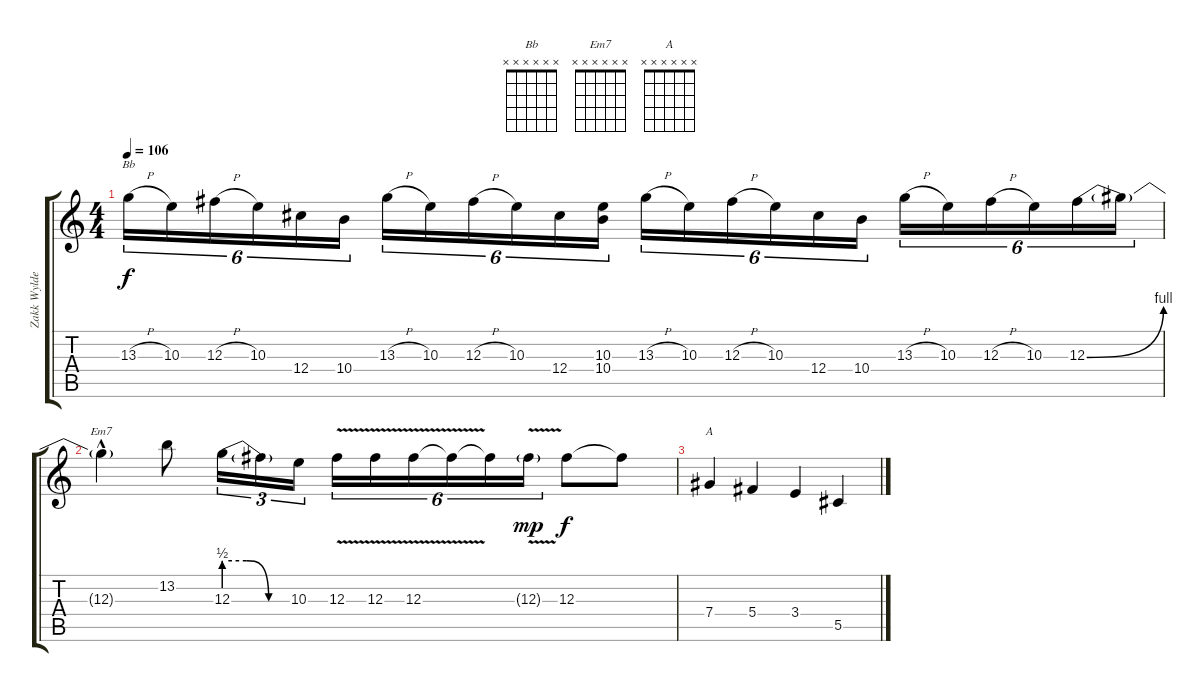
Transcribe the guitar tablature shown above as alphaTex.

\track ("Zakk Wylde" "Zakk Wylde") {instrument distortionguitar}
\staff {score tabs}
\tuning (Eb4 Bb3 Gb3 Db3 Ab2 Eb2) {hide}
\chord ("Bb" x x x x x x)
\chord ("Em7" x x x x x x)
\chord ("A" x x x x x x)
\ts (4 4)
\tempo 106
\clef g2
\ks c
13.3{h}.16{tu (6 4) ch "Bb" dy f} 10.3.16{tu (6 4)} 12.3{h}.16{tu (6 4)} 10.3.16{tu (6 4)} 12.4.16{tu (6 4)} 10.4.16{tu (6 4)} 13.3{h}.16{tu (6 4)} 10.3.16{tu (6 4)} 12.3{h}.16{tu (6 4)} 10.3.16{tu (6 4)} 12.4.16{tu (6 4)} (10.3 10.4).16{tu (6 4)} 13.3{h}.16{tu (6 4)} 10.3.16{tu (6 4)} 12.3{h}.16{tu (6 4)} 10.3.16{tu (6 4)} 12.4.16{tu (6 4)} 10.4.16{tu (6 4)} 13.3{h}.16{tu (6 4)} 10.3.16{tu (6 4)} 12.3{h}.16{tu (6 4)} 10.3.16{tu (6 4)} 12.3{be (bend 0 0 60 4)}.16{tu (6 4)} 12.3{t}.16{tu (6 4)} |
12.3{hac t}.4{ch "Em7"} 13.2.8 12.3{be (custom 0 2 20 2 40 0 60 0)}.16{tu (3 2)} 12.3{t}.16{tu (3 2)} 10.3.16{tu (3 2)} 12.3{v}.16{tu (6 4)} 12.3{v}.16{tu (6 4)} 12.3{v}.16{tu (6 4)} 12.3{t}.16{tu (6 4)} 12.3{t}.16{tu (6 4)} 12.3{v g}.16{tu (6 4) dy mp} 12.3.8{dy f} 12.3{t}.8 |
7.4.4{ch "A"} 5.4.4 3.4.4 5.5.4
